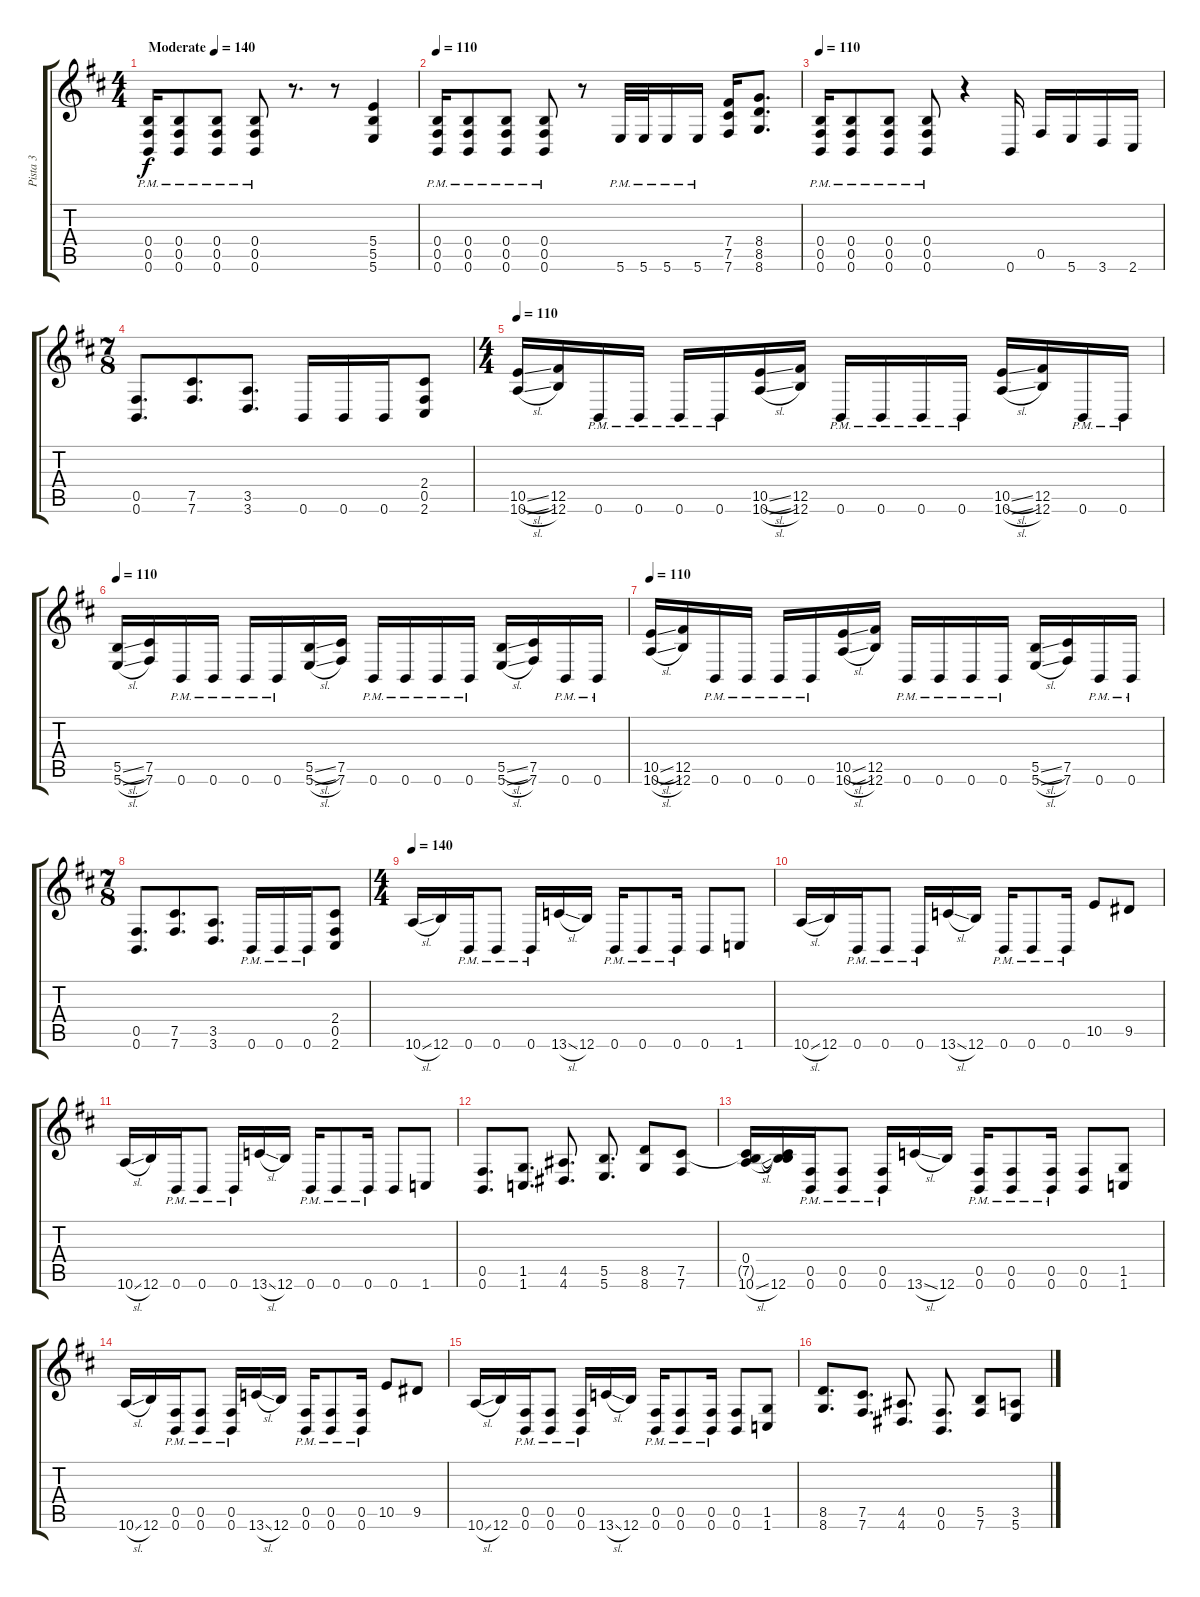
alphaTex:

\track ("Pista 3" "Pista 3") {instrument distortionguitar}
\staff {score tabs}
\tuning (Db4 Ab3 E3 B2 Gb2 B1) {hide}
\ts (4 4)
\tempo (140 "Moderate")
\tempo 110
\tempo (140 "Moderate")
\clef g2
\ks bminor
(0.4{pm} 0.5{pm} 0.6{pm}).16{dy f instrument distortionguitar} (0.4{pm} 0.5{pm} 0.6{pm}).8 (0.4{pm} 0.5{pm} 0.6{pm}).8 (0.4{pm} 0.5{pm} 0.6{pm}).8 r.8{d} r.8 (5.4 5.5 5.6).4 |
\tempo 110
(0.4{pm} 0.5{pm} 0.6{pm}).16 (0.4{pm} 0.5{pm} 0.6{pm}).8 (0.4{pm} 0.5{pm} 0.6{pm}).8 (0.4{pm} 0.5{pm} 0.6{pm}).8 r.8 5.6{pm}.32 5.6{pm}.32 5.6{pm}.16 5.6{pm}.16 (7.4 7.5 7.6).16 (8.4 8.5 8.6).8{d} |
\tempo 110
(0.4{pm} 0.5{pm} 0.6{pm}).16 (0.4{pm} 0.5{pm} 0.6{pm}).8 (0.4{pm} 0.5{pm} 0.6{pm}).8 (0.4{pm} 0.5{pm} 0.6{pm}).8 r.4 0.6.16 0.5.16 5.6.16 3.6.16 2.6.16 |
\ts (7 8)
(0.5 0.6).8{d} (7.5 7.6).8{d} (3.5 3.6).8{d} 0.6.16 0.6.16 0.6.16 (2.4 0.5 2.6).8 |
\ts (4 4)
\tempo 110
(10.5{sl} 10.6{sl}).16 (12.5 12.6).16 0.6{pm}.16 0.6{pm}.16 0.6{pm}.16 0.6{pm}.16 (10.5{sl} 10.6{sl}).16 (12.5 12.6).16 0.6{pm}.16 0.6{pm}.16 0.6{pm}.16 0.6{pm}.16 (10.5{sl} 10.6{sl}).16 (12.5 12.6).16 0.6{pm}.16 0.6{pm}.16 |
\tempo 110
(5.5{sl} 5.6{sl}).16 (7.5 7.6).16 0.6{pm}.16 0.6{pm}.16 0.6{pm}.16 0.6{pm}.16 (5.5{sl} 5.6{sl}).16 (7.5 7.6).16 0.6{pm}.16 0.6{pm}.16 0.6{pm}.16 0.6{pm}.16 (5.5{sl} 5.6{sl}).16 (7.5 7.6).16 0.6{pm}.16 0.6{pm}.16 |
\tempo 110
(10.5{sl} 10.6{sl}).16 (12.5 12.6).16 0.6{pm}.16 0.6{pm}.16 0.6{pm}.16 0.6{pm}.16 (10.5{sl} 10.6{sl}).16 (12.5 12.6).16 0.6{pm}.16 0.6{pm}.16 0.6{pm}.16 0.6{pm}.16 (5.5{sl} 5.6{sl}).16 (7.5 7.6).16 0.6{pm}.16 0.6{pm}.16 |
\ts (7 8)
(0.5 0.6).8{d} (7.5 7.6).8{d} (3.5 3.6).8{d} 0.6{pm}.16 0.6{pm}.16 0.6{pm}.16 (2.4 0.5 2.6).8 |
\ts (4 4)
\tempo 140
10.6{sl}.16{balance 2} 12.6.16 0.6{pm}.16 0.6{pm}.8 0.6{pm}.16 13.6{sl}.16 12.6.16 0.6{pm}.16 0.6{pm}.8 0.6{pm}.16 0.6.8 1.6.8 |
10.6{sl}.16 12.6.16 0.6{pm}.16 0.6{pm}.8 0.6{pm}.16 13.6{sl}.16 12.6.16 0.6{pm}.16 0.6{pm}.8 0.6{pm}.16 10.5.8 9.5.8 |
10.6{sl}.16 12.6.16 0.6{pm}.16 0.6{pm}.8 0.6{pm}.16 13.6{sl}.16 12.6.16 0.6{pm}.16 0.6{pm}.8 0.6{pm}.16 0.6.8 1.6.8 |
(0.5 0.6).8{d balance 8} (1.5 1.6).8{d} (4.5 4.6).8{d} (5.5 5.6).8{d} (8.5 8.6).8 (7.5 7.6).8 |
(0.4 7.5{t} 10.6{sl}).16 (0.4{t} 7.5{t} 12.6).16 (0.5{pm} 0.6{pm}).16 (0.5{pm} 0.6{pm}).8 (0.5{pm} 0.6{pm}).16 13.6{sl}.16 12.6.16 (0.5{pm} 0.6{pm}).16 (0.5{pm} 0.6{pm}).8 (0.5{pm} 0.6{pm}).16 (0.5 0.6).8 (1.5 1.6).8 |
10.6{sl}.16 12.6.16 (0.5{pm} 0.6{pm}).16 (0.5{pm} 0.6{pm}).8 (0.5{pm} 0.6{pm}).16 13.6{sl}.16 12.6.16 (0.5{pm} 0.6{pm}).16 (0.5{pm} 0.6{pm}).8 (0.5{pm} 0.6{pm}).16 10.5.8 9.5.8 |
10.6{sl}.16 12.6.16 (0.5{pm} 0.6{pm}).16 (0.5{pm} 0.6{pm}).8 (0.5{pm} 0.6{pm}).16 13.6{sl}.16 12.6.16 (0.5{pm} 0.6{pm}).16 (0.5{pm} 0.6{pm}).8 (0.5{pm} 0.6{pm}).16 (0.5 0.6).8 (1.5 1.6).8 |
(8.5 8.6).8{d} (7.5 7.6).8{d} (4.5 4.6).8{d} (0.5 0.6).8{d} (5.5 7.6).8 (3.5 5.6).8
